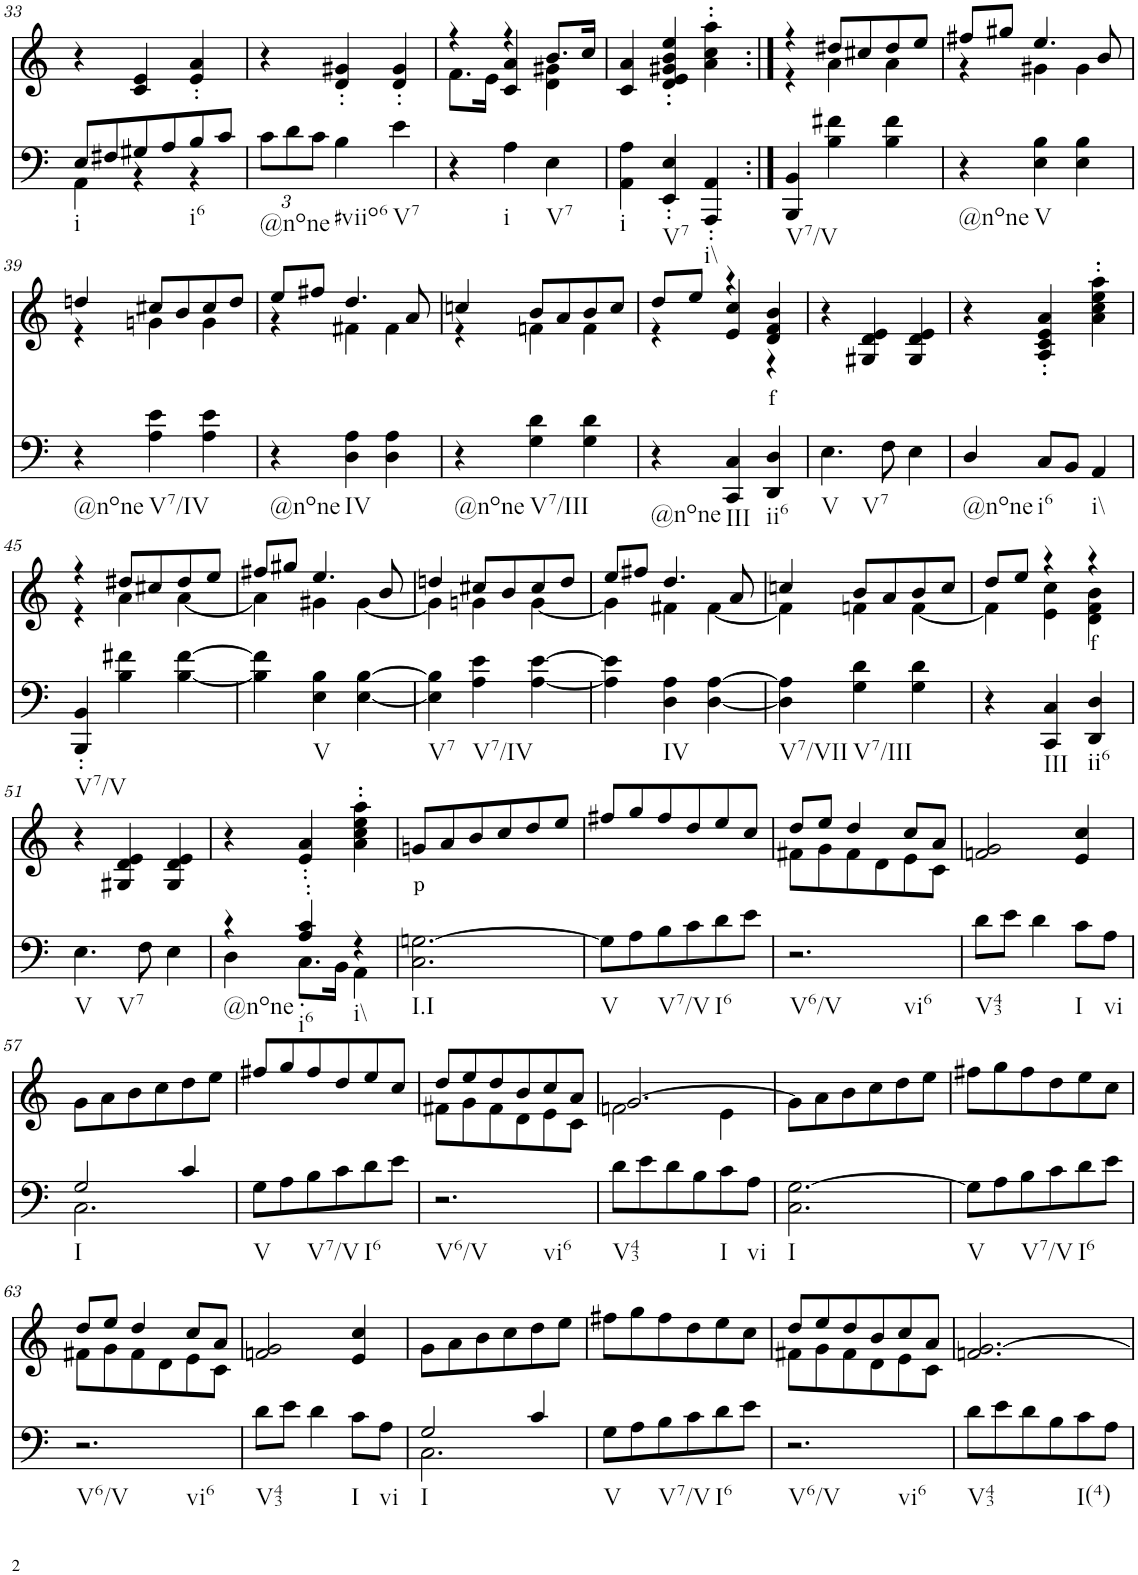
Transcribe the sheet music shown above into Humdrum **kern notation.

**kern	**kern	**text
*part2	*part1	*part1
*staff2	*staff1	*staff1
*I"piano	*I"piano	*
*I'Pno	*I'Pno	*
!!LO:PB:g=z
*clefF4	*clefG2	*
*k[]	*k[]	*
*M3/4	*M3/4	*
=33	=33	=33
*^	*	*
!LO:TX:b:t=i	!	!	!
8E/L	4AA\	4r	.
8F#X/	.	.	.
8G#X/	4r	4c/ 4e/	.
8A/	.	.	.
!LO:TX:b:t=i6	!	!	!
8B/	4r	4e/' 4a/'	.
8c/J	.	.	.
*v	*v	*	*
=34	=34	=34
*Xbrackettup	*	*
!LO:TX:b:t=@none	!	!
12c\L	4r	.
12d\	.	.
12c\J	.	.
!LO:TX:b:t=#viio6	!	!
4B\	4d/' 4g#X/'	.
!LO:TX:b:t=V7	!	!
4e\	4d/' 4g#/'	.
=35	=35	=35
*	*^	*
4r	4r	8.f\L	.
.	.	16e\Jk	.
!LO:TX:b:t=i	!	!	!
4A\	4r	4c/ 4a/	.
!LO:TX:b:t=V7	!	!	!
4E\	8.b/L	4d\ 4g#X\	.
.	16cc/Jk	.	.
*	*v	*v	*
=36	=36	=36
!LO:TX:b:t=i	!	!
4AA\ 4A\	4c/ 4a/	.
!LO:TX:b:t=V7	!	!
4EE/' 4E/'	4d/' 4e/' 4g#X/' 4b/' 4ee/'	.
!LO:TX:b:t=i\\	!	!
4AAA/' 4AA/'	4a\' 4cc\' 4aa\'	.
=37:|!	=37:|!	=37:|!
*	*^	*
!LO:TX:b:t=V7/V	!	!	!
4BBB/ 4BB/	4r	4r	.
4B\ 4f#X\	8dd#X/L	4a\	.
.	8cc#X/	.	.
4B\ 4f#\	8dd#/	4a\	.
.	8ee/J	.	.
=38	=38	=38	=38
!LO:TX:b:t=@none	!	!	!
4r	8ff#X/L	4r	.
.	8gg#X/J	.	.
!LO:TX:b:t=V	!	!	!
4E\ 4B\	4.ee/	4g#X\	.
4E\ 4B\	.	4g#\	.
.	8b/	.	.
!!LO:LB:g=z	!!
=39	=39	=39	=39
!LO:TX:b:t=@none	!	!	!
4r	4ddn/	4r	.
!LO:TX:b:t=V7/IV	!	!	!
4A\ 4e\	8cc#X/L	4gn\	.
.	8b/	.	.
4A\ 4e\	8cc#/	4g\	.
.	8dd/J	.	.
=40	=40	=40	=40
!LO:TX:b:t=@none	!	!	!
4r	8ee/L	4r	.
.	8ff#X/J	.	.
!LO:TX:b:t=IV	!	!	!
4D\ 4A\	4.dd/	4f#X\	.
4D\ 4A\	.	4f#\	.
.	8a/	.	.
=41	=41	=41	=41
!LO:TX:b:t=@none	!	!	!
4r	4ccn/	4r	.
!LO:TX:b:t=V7/III	!	!	!
4G\ 4d\	8b/L	4fn\	.
.	8a/	.	.
4G\ 4d\	8b/	4f\	.
.	8cc/J	.	.
=42	=42	=42	=42
!LO:TX:b:t=@none	!	!	!
4r	8dd/L	4r	.
.	8ee/J	.	.
!LO:TX:b:t=III	!	!	!
4CC/ 4C/	4r	4e/ 4cc/	.
!LO:TX:b:t=ii6	!	!	!
!	!	!	!LO:LY:b
4DD/ 4D/	4d/ 4f/ 4b/	4r	f
=43	=43	=43	=43
!LO:TX:b:t=V	!	!	!
!LO:TX:b:t=V7	!	!	!
*	*v	*v	*
4.E\	4r	.
.	4G#X/ 4d/ 4e/	.
8F\	.	.
4E\	4G#/ 4d/ 4e/	.
=44	=44	=44
!LO:TX:b:t=@none	!	!
4D/	4r	.
!LO:TX:b:t=i6	!	!
8C/L	4A/' 4c/' 4e/' 4a/'	.
8BB/J	.	.
!LO:TX:b:t=i\\	!	!
4AA/	4a\' 4cc\' 4ee\' 4aa\'	.
!!LO:LB:g=z
=45	=45	=45
*	*^	*
!LO:TX:b:t=V7/V	!	!	!
4BBB/' 4BB/'	4r	4r	.
4B\ 4f#X\	8dd#X/L	4a\	.
.	8cc#X/	.	.
[4B\ [4f#\	8dd#/	[4a\	.
.	8ee/J	.	.
=46	=46	=46	=46
4B\] 4f#\]	8ff#X/L	4a\]	.
.	8gg#X/J	.	.
!LO:TX:b:t=V	!	!	!
4E\ 4B\	4.ee/	4g#X\	.
[4E\ [4B\	.	[4g#\	.
.	8b/	.	.
=47	=47	=47	=47
!LO:TX:b:t=V7	!	!	!
4E\] 4B\]	4ddn/	4g#\]	.
!LO:TX:b:t=V7/IV	!	!	!
4A\ 4e\	8cc#X/L	4gn\	.
.	8b/	.	.
[4A\ [4e\	8cc#/	[4g\	.
.	8dd/J	.	.
=48	=48	=48	=48
4A\] 4e\]	8ee/L	4g\]	.
.	8ff#X/J	.	.
!LO:TX:b:t=IV	!	!	!
4D\ 4A\	4.dd/	4f#X\	.
[4D\ [4A\	.	[4f#\	.
.	8a/	.	.
=49	=49	=49	=49
!LO:TX:b:t=V7/VII	!	!	!
4D\] 4A\]	4ccn/	4f#\]	.
!LO:TX:b:t=V7/III	!	!	!
4G\ 4d\	8b/L	4fn\	.
.	8a/	.	.
4G\ 4d\	8b/	[4f\	.
.	8cc/J	.	.
=50	=50	=50	=50
4r	8dd/L	4f\]	.
.	8ee/J	.	.
!LO:TX:b:t=III	!	!	!
4CC/ 4C/	4r	4e\ 4cc\	.
!LO:TX:b:t=ii6	!	!	!
!	!	!	!LO:LY:b
4DD/ 4D/	4r	4d\ 4f\ 4b\	f
!!LO:LB:g=z
=51	=51	=51	=51
!LO:TX:b:t=V	!	!	!
!LO:TX:b:t=V7	!	!	!
*	*v	*v	*
4.E\	4r	.
.	4G#X/ 4d/ 4e/	.
8F\	.	.
4E\	4G#/ 4d/ 4e/	.
=52	=52	=52
*^	*	*
!LO:TX:b:t=@none	!	!	!
4r	4D\	4r	.
!LO:TX:b:t=i6	!	!	!
4A/' 4c/'	8.C'\L	4e/' 4a/'	.
.	16BB\Jk	.	.
!LO:TX:b:t=i\\	!	!	!
4r	4AA\	4a\' 4cc\' 4ee\' 4aa\'	.
=53	=53	=53	=53
!LO:TX:b:t=I.I	!	!	!
!	!	!	!LO:LY:b
*v	*v	*	*
2.C\ [2.Gn\	8gn/L	p
.	8a/	.
.	8b/	.
.	8cc/	.
.	8dd/	.
.	8ee/J	.
=54	=54	=54
!LO:TX:b:t=V	!	!
8G\L]	8ff#X/L	.
8A\	8gg/	.
!LO:TX:b:t=V7/V	!	!
8B\	8ff#/	.
8c\	8dd/	.
!LO:TX:b:t=I6	!	!
8d\	8ee/	.
8e\J	8cc/J	.
=55	=55	=55
*	*^	*
!LO:TX:b:t=V6/V	!	!	!
!LO:TX:b:t=vi6	!	!	!
2.r	8dd/L	8f#X\L	.
.	8ee/J	8g\	.
.	4dd/	8f#\	.
.	.	8d\	.
.	8cc/L	8e\	.
.	8a/J	8c\J	.
=56	=56	=56	=56
!LO:TX:b:t=V43	!	!	!
*	*v	*v	*
8d\L	2fn/ 2g/	.
8e\J	.	.
4d\	.	.
!LO:TX:b:t=I	!	!
8c\L	4e/ 4cc/	.
!LO:TX:b:t=vi	!	!
8A\J	.	.
!!LO:LB:g=z
=57	=57	=57
*^	*	*
!LO:TX:b:t=I	!	!	!
2G/	2.C\	8g\L	.
.	.	8a\	.
.	.	8b\	.
.	.	8cc\	.
4c/	.	8dd\	.
.	.	8ee\J	.
*v	*v	*	*
=58	=58	=58
!LO:TX:b:t=V	!	!
8G\L	8ff#X/L	.
8A\	8gg/	.
!LO:TX:b:t=V7/V	!	!
8B\	8ff#/	.
8c\	8dd/	.
!LO:TX:b:t=I6	!	!
8d\	8ee/	.
8e\J	8cc/J	.
=59	=59	=59
*	*^	*
!LO:TX:b:t=V6/V	!	!	!
!LO:TX:b:t=vi6	!	!	!
2.r	8dd/L	8f#X\L	.
.	8ee/	8g\	.
.	8dd/	8f#\	.
.	8b/	8d\	.
.	8cc/	8e\	.
.	8a/J	8c\J	.
=60	=60	=60	=60
!LO:TX:b:t=V43	!	!	!
8d\L	[2.g/	2fn\	.
8e\	.	.	.
8d\	.	.	.
8B\	.	.	.
!LO:TX:b:t=I	!	!	!
8c\	.	4e\	.
!LO:TX:b:t=vi	!	!	!
8A\J	.	.	.
*	*v	*v	*
=61	=61	=61
!LO:TX:b:t=I	!	!
2.C\ [2.G\	8g\L]	.
.	8a\	.
.	8b\	.
.	8cc\	.
.	8dd\	.
.	8ee\J	.
=62	=62	=62
!LO:TX:b:t=V	!	!
8G\L]	8ff#X\L	.
8A\	8gg\	.
!LO:TX:b:t=V7/V	!	!
8B\	8ff#\	.
8c\	8dd\	.
!LO:TX:b:t=I6	!	!
8d\	8ee\	.
8e\J	8cc\J	.
!!LO:LB:g=z
=63	=63	=63
*	*^	*
!LO:TX:b:t=V6/V	!	!	!
!LO:TX:b:t=vi6	!	!	!
2.r	8dd/L	8f#X\L	.
.	8ee/J	8g\	.
.	4dd/	8f#\	.
.	.	8d\	.
.	8cc/L	8e\	.
.	8a/J	8c\J	.
=64	=64	=64	=64
!LO:TX:b:t=V43	!	!	!
*	*v	*v	*
8d\L	2fn/ 2g/	.
8e\J	.	.
4d\	.	.
!LO:TX:b:t=I	!	!
8c\L	4e/ 4cc/	.
!LO:TX:b:t=vi	!	!
8A\J	.	.
=65	=65	=65
*^	*	*
!LO:TX:b:t=I	!	!	!
2G/	2.C\	8g\L	.
.	.	8a\	.
.	.	8b\	.
.	.	8cc\	.
4c/	.	8dd\	.
.	.	8ee\J	.
*v	*v	*	*
=66	=66	=66
!LO:TX:b:t=V	!	!
8G\L	8ff#X\L	.
8A\	8gg\	.
!LO:TX:b:t=V7/V	!	!
8B\	8ff#\	.
8c\	8dd\	.
!LO:TX:b:t=I6	!	!
8d\	8ee\	.
8e\J	8cc\J	.
=67	=67	=67
*	*^	*
!LO:TX:b:t=V6/V	!	!	!
!LO:TX:b:t=vi6	!	!	!
2.r	8dd/L	8f#X\L	.
.	8ee/	8g\	.
.	8dd/	8f#\	.
.	8b/	8d\	.
.	8cc/	8e\	.
.	8a/J	8c\J	.
=68	=68	=68	=68
!LO:TX:b:t=V43	!	!	!
*	*v	*v	*
8d\L	2.fn/ [2.g/	.
8e\	.	.
8d\	.	.
8B\	.	.
!LO:TX:b:t=I(4)	!	!
8c\	.	.
8A\J	.	.
=	=	=
*-	*-	*-
